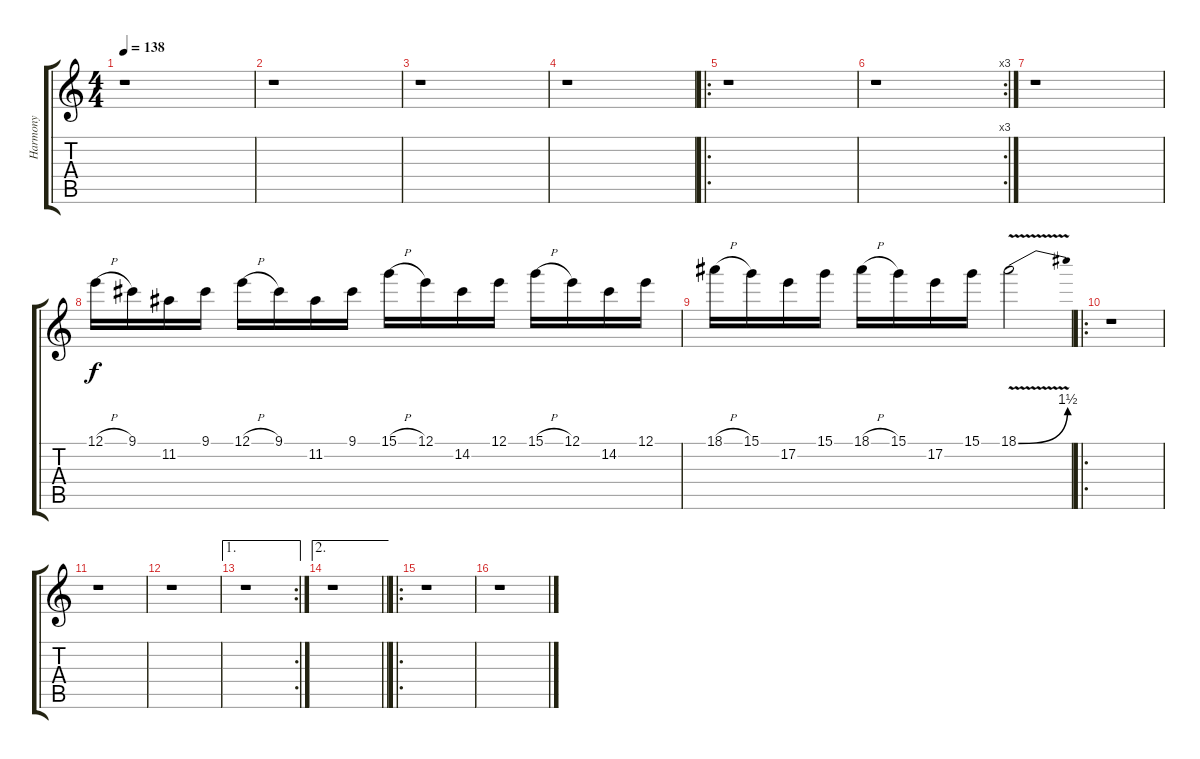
\track ("Harmony" "Harmony") {instrument distortionguitar}
\staff {score tabs}
\tuning (E4 B3 G3 D3 A2 E2) {hide}
\ts (4 4)
\tempo 138
\clef g2
\ks c
r.1{dy f} |
r.1 |
r.1 |
r.1 |
\ro
r.1 |
\rc 3
r.1 |
r.1 |
12.1{h}.16 9.1.16 11.2.16 9.1.16 12.1{h}.16 9.1.16 11.2.16 9.1.16 15.1{h}.16 12.1.16 14.2.16 12.1.16 15.1{h}.16 12.1.16 14.2.16 12.1.16 |
18.1{h}.16 15.1.16 17.2.16 15.1.16 18.1{h}.16 15.1.16 17.2.16 15.1.16 18.1{be (bend 0 0 60 6) v}.2 |
\ro
r.1 |
r.1 |
r.1 |
\ae 1
\rc 2
r.1 |
\ae 2
\barLineRight lightlight
r.1 |
\ro
r.1 |
r.1
